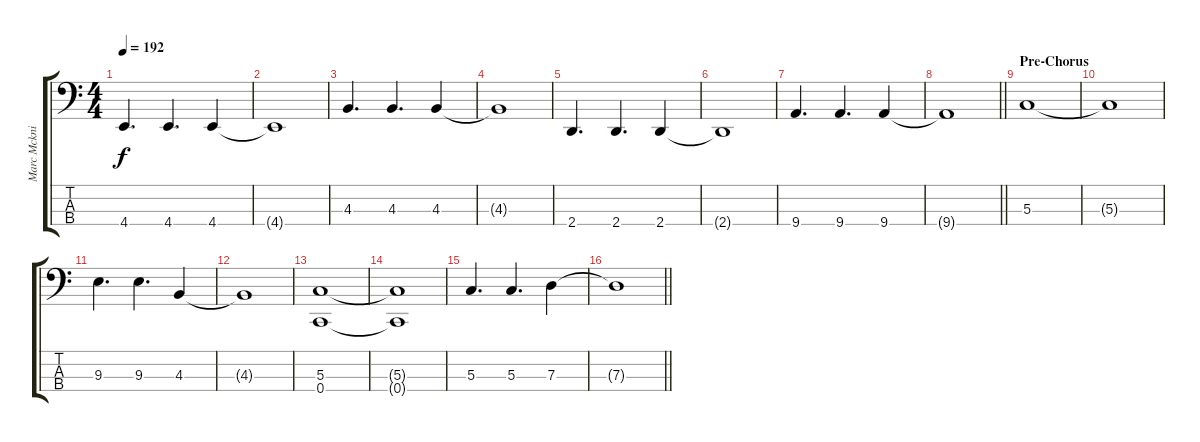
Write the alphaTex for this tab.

\track ("Marc Mcknight" "Marc Mckni") {instrument electricbasspick}
\staff {score tabs}
\tuning (F2 C2 G1 C1) {hide}
\ts (4 4)
\tempo 192
\clef f4
\ks aminor
4.4.4{d dy f} 4.4.4{d} 4.4.4 |
4.4{t}.1 |
4.3.4{d} 4.3.4{d} 4.3.4 |
4.3{t}.1 |
2.4.4{d} 2.4.4{d} 2.4.4 |
2.4{t}.1 |
9.4.4{d} 9.4.4{d} 9.4.4 |
\barLineRight lightlight
9.4{t}.1 |
\section ("" "Pre-Chorus")
5.3.1 |
5.3{t}.1 |
9.3.4{d} 9.3.4{d} 4.3.4 |
4.3{t}.1 |
(5.3 0.4).1 |
(5.3{t} 0.4{t}).1 |
5.3.4{d} 5.3.4{d} 7.3.4 |
\barLineRight lightlight
7.3{t}.1
